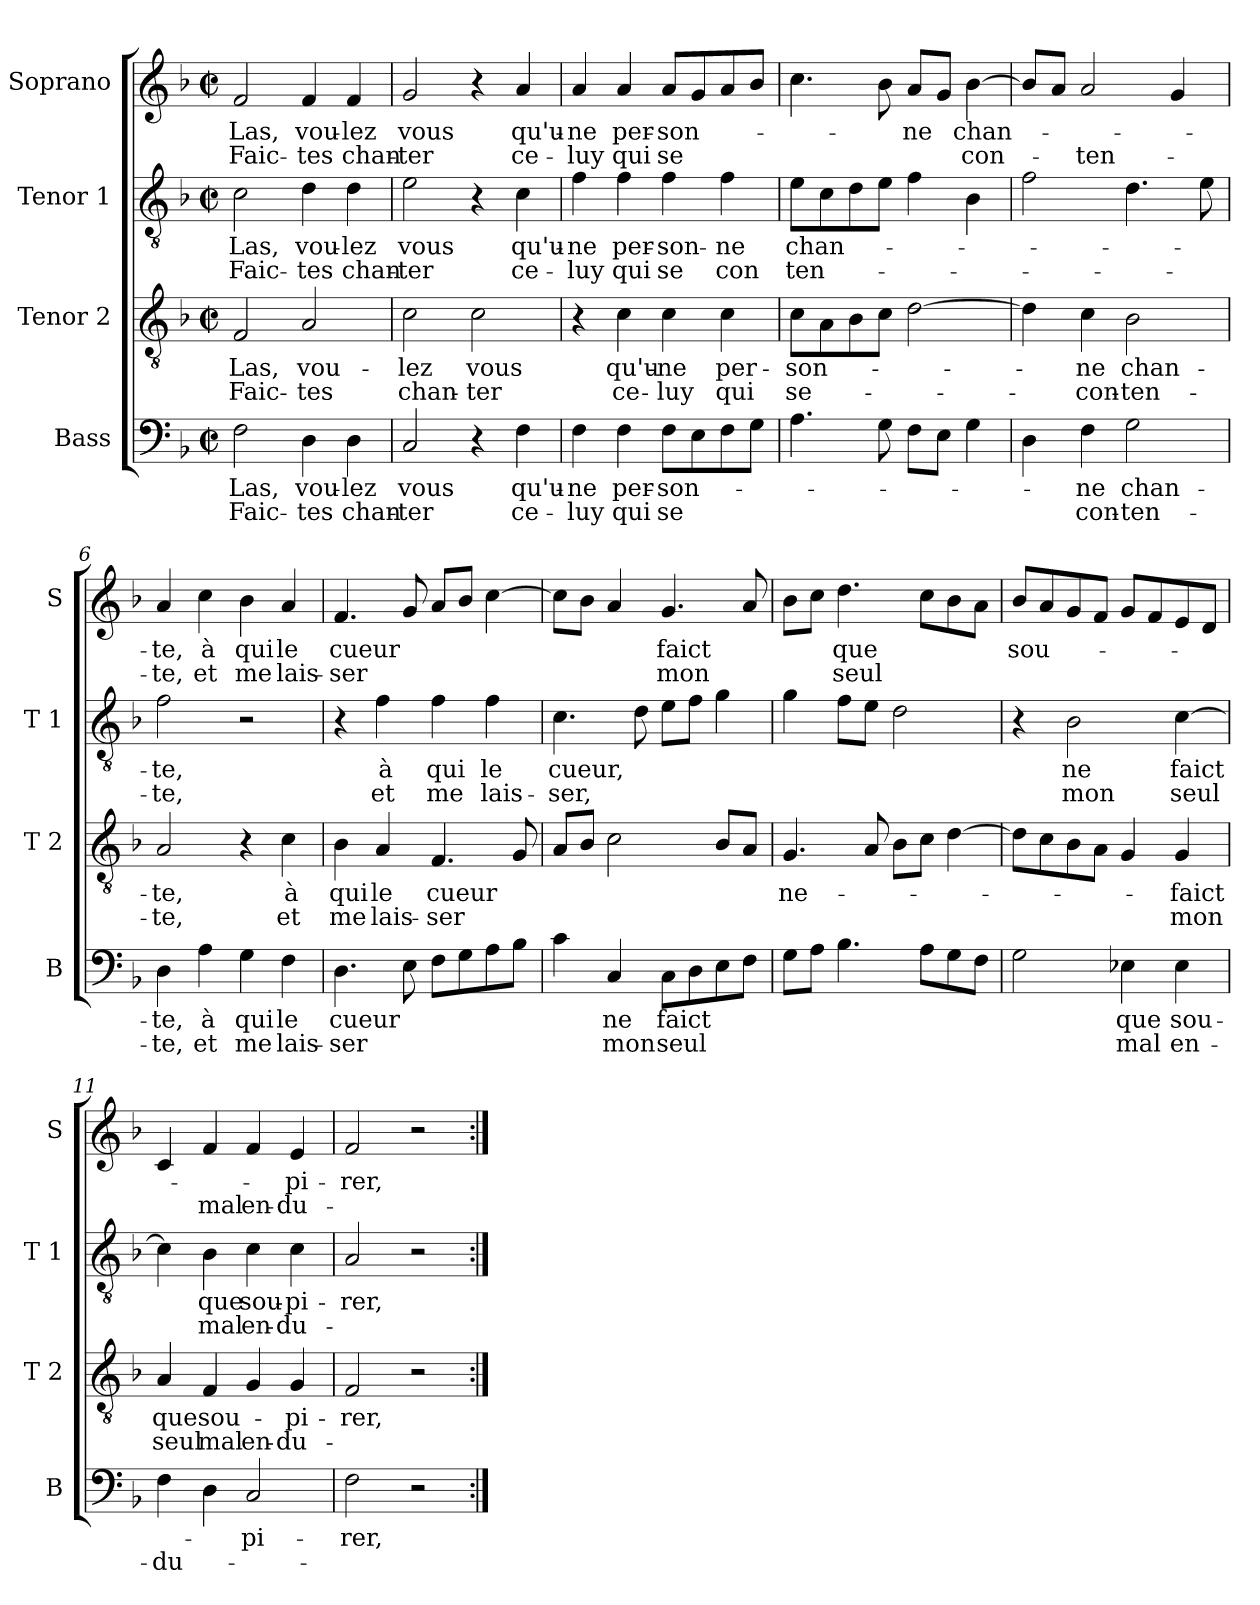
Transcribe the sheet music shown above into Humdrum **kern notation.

**kern	**text	**text	**kern	**text	**text	**kern	**text	**text	**kern	**text	**text
*part4	*part4	*part4	*part3	*part3	*part3	*part2	*part2	*part2	*part1	*part1	*part1
*staff4	*staff4	*staff4	*staff3	*staff3	*staff3	*staff2	*staff2	*staff2	*staff1	*staff1	*staff1
*I"Bass	*	*	*I"Tenor 2	*	*	*I"Tenor 1	*	*	*I"Soprano	*	*
*I'B	*	*	*I'T 2	*	*	*I'T 1	*	*	*I'S	*	*
*clefF4	*	*	*clefGv2	*	*	*clefGv2	*	*	*clefG2	*	*
*k[b-]	*	*	*k[b-]	*	*	*k[b-]	*	*	*k[b-]	*	*
*F:	*	*	*F:	*	*	*F:	*	*	*F:	*	*
*M2/2	*	*	*M2/2	*	*	*M2/2	*	*	*M2/2	*	*
*met(c|)	*	*	*met(c|)	*	*	*met(c|)	*	*	*met(c|)	*	*
=1	=1	=1	=1	=1	=1	=1	=1	=1	=1	=1	=1
!	!LO:LY:b	!LO:LY:b	!	!LO:LY:b	!LO:LY:b	!	!LO:LY:b	!LO:LY:b	!	!LO:LY:b	!LO:LY:b
2F\	Las,	Faic-	2F/	Las,	Faic-	2c\	Las,	Faic-	2f/	Las,	Faic-
!	!LO:LY:b	!LO:LY:b	!	!LO:LY:b	!LO:LY:b	!	!LO:LY:b	!LO:LY:b	!	!LO:LY:b	!LO:LY:b
4D\	vou-	-tes	2A/	vou-	-tes	4d\	vou-	-tes	4f/	vou-	-tes
!	!LO:LY:b	!LO:LY:b	!	!	!	!	!LO:LY:b	!LO:LY:b	!	!LO:LY:b	!LO:LY:b
4D\	-lez	chan-	.	.	.	4d\	-lez	chan-	4f/	-lez	chan-
=2	=2	=2	=2	=2	=2	=2	=2	=2	=2	=2	=2
!	!LO:LY:b	!LO:LY:b	!	!LO:LY:b	!LO:LY:b	!	!LO:LY:b	!LO:LY:b	!	!LO:LY:b	!LO:LY:b
2C/	vous	-ter	2c\	-lez	chan-	2e\	vous	-ter	2g/	vous	-ter
!	!	!	!	!LO:LY:b	!LO:LY:b	!	!	!	!	!	!
4r	.	.	2c\	vous	-ter	4r	.	.	4r	.	.
!	!LO:LY:b	!LO:LY:b	!	!	!	!	!LO:LY:b	!LO:LY:b	!	!LO:LY:b	!LO:LY:b
4F\	qu'u-	ce-	.	.	.	4c\	qu'u-	ce-	4a/	qu'u-	ce-
=3	=3	=3	=3	=3	=3	=3	=3	=3	=3	=3	=3
!	!LO:LY:b	!LO:LY:b	!	!	!	!	!LO:LY:b	!LO:LY:b	!	!LO:LY:b	!LO:LY:b
4F\	-ne	-luy	4r	.	.	4f\	-ne	-luy	4a/	-ne	-luy
!	!LO:LY:b	!LO:LY:b	!	!LO:LY:b	!LO:LY:b	!	!LO:LY:b	!LO:LY:b	!	!LO:LY:b	!LO:LY:b
4F\	per-	qui	4c\	qu'u-	ce-	4f\	per-	qui	4a/	per-	qui
!	!LO:LY:b	!LO:LY:b	!	!LO:LY:b	!LO:LY:b	!	!LO:LY:b	!LO:LY:b	!	!LO:LY:b	!LO:LY:b
8F\L	-son-	se	4c\	-ne	-luy	4f\	-son-	se	8a/L	-son-	se
8E\	.	.	.	.	.	.	.	.	8g/	.	.
!	!	!	!	!LO:LY:b	!LO:LY:b	!	!LO:LY:b	!LO:LY:b	!	!	!
8F\	.	.	4c\	per-	qui	4f\	-ne	con	8a/	.	.
8G\J	.	.	.	.	.	.	.	.	8b-/J	.	.
=4	=4	=4	=4	=4	=4	=4	=4	=4	=4	=4	=4
!	!	!	!	!LO:LY:b	!LO:LY:b	!	!LO:LY:b	!LO:LY:b	!	!	!
4.A\	.	.	8c\L	-son-	se-	8e\L	chan-	ten-	4.cc\	.	.
.	.	.	8A\	.	.	8c\	.	.	.	.	.
.	.	.	8B-\	.	.	8d\	.	.	.	.	.
8G\	.	.	8c\J	.	.	8e\J	.	.	8b-\	.	.
!	!	!	!	!	!	!	!	!	!	!LO:LY:b	!
8F\L	.	.	[2d\	.	.	4f\	.	.	8a/L	-ne	.
8E\J	.	.	.	.	.	.	.	.	8g/J	.	.
!	!	!	!	!	!	!	!	!	!	!LO:LY:b	!LO:LY:b
4G\	.	.	.	.	.	4B-\	.	.	[4b-\	chan-	con-
=5	=5	=5	=5	=5	=5	=5	=5	=5	=5	=5	=5
4D\	.	.	4d\]	.	.	2f\	.	.	8b-/L]	.	.
.	.	.	.	.	.	.	.	.	8a/J	.	.
!	!LO:LY:b	!LO:LY:b	!	!LO:LY:b	!LO:LY:b	!	!	!	!	!	!LO:LY:b
4F\	-ne	con-	4c\	-ne	-con-	.	.	.	2a/	.	-ten-
!	!LO:LY:b	!LO:LY:b	!	!LO:LY:b	!LO:LY:b	!	!	!	!	!	!
2G\	chan-	-ten-	2B-\	chan-	-ten-	4.d\	.	.	.	.	.
.	.	.	.	.	.	.	.	.	4g/	.	.
.	.	.	.	.	.	8e\	.	.	.	.	.
!!LO:LB:g=z
=6	=6	=6	=6	=6	=6	=6	=6	=6	=6	=6	=6
!	!LO:LY:b	!LO:LY:b	!	!LO:LY:b	!LO:LY:b	!	!LO:LY:b	!LO:LY:b	!	!LO:LY:b	!LO:LY:b
4D\	-te,	-te,	2A/	-te,	-te,	2f\	-te,	-te,	4a/	-te,	-te,
!	!LO:LY:b	!LO:LY:b	!	!	!	!	!	!	!	!LO:LY:b	!LO:LY:b
4A\	à	et	.	.	.	.	.	.	4cc\	à	et
!	!LO:LY:b	!LO:LY:b	!	!	!	!	!	!	!	!LO:LY:b	!LO:LY:b
4G\	qui	me	4r	.	.	2r	.	.	4b-\	qui	me
!	!LO:LY:b	!LO:LY:b	!	!LO:LY:b	!LO:LY:b	!	!	!	!	!LO:LY:b	!LO:LY:b
4F\	le	lais-	4c\	à	et	.	.	.	4a/	le	lais-
=7	=7	=7	=7	=7	=7	=7	=7	=7	=7	=7	=7
!	!LO:LY:b	!LO:LY:b	!	!LO:LY:b	!LO:LY:b	!	!	!	!	!LO:LY:b	!LO:LY:b
4.D\	cueur	-ser	4B-\	qui	me	4r	.	.	4.f/	cueur	-ser
!	!	!	!	!LO:LY:b	!LO:LY:b	!	!LO:LY:b	!LO:LY:b	!	!	!
.	.	.	4A/	le	lais-	4f\	à	et	.	.	.
8E\	.	.	.	.	.	.	.	.	8g/	.	.
!	!	!	!	!LO:LY:b	!LO:LY:b	!	!LO:LY:b	!LO:LY:b	!	!	!
8F\L	.	.	4.F/	cueur	-ser	4f\	qui	me	8a/L	.	.
8G\	.	.	.	.	.	.	.	.	8b-/J	.	.
!	!	!	!	!	!	!	!LO:LY:b	!LO:LY:b	!	!	!
8A\	.	.	.	.	.	4f\	le	lais-	[4cc\	.	.
8B-\J	.	.	8G/	.	.	.	.	.	.	.	.
=8	=8	=8	=8	=8	=8	=8	=8	=8	=8	=8	=8
!	!	!	!	!	!	!	!LO:LY:b	!LO:LY:b	!	!	!
4c\	.	.	8A/L	.	.	4.c\	cueur,	-ser,	8cc\L]	.	.
.	.	.	8B-/J	.	.	.	.	.	8b-\J	.	.
!	!LO:LY:b	!LO:LY:b	!	!	!	!	!	!	!	!	!
4C/	ne	mon	2c\	.	.	.	.	.	4a/	.	.
.	.	.	.	.	.	8d\	.	.	.	.	.
!	!LO:LY:b	!LO:LY:b	!	!	!	!	!	!	!	!LO:LY:b	!LO:LY:b
8C\L	faict	seul	.	.	.	8e\L	.	.	4.g/	faict	mon
8D\	.	.	.	.	.	8f\J	.	.	.	.	.
8E\	.	.	8B-/L	.	.	4g\	.	.	.	.	.
8F\J	.	.	8A/J	.	.	.	.	.	8a/	.	.
=9	=9	=9	=9	=9	=9	=9	=9	=9	=9	=9	=9
!	!	!	!	!LO:LY:b	!	!	!	!	!	!	!
8G\L	.	.	4.G/	ne-	.	4g\	.	.	8b-\L	.	.
8A\J	.	.	.	.	.	.	.	.	8cc\J	.	.
!	!	!	!	!	!	!	!	!	!	!LO:LY:b	!LO:LY:b
4.B-\	.	.	.	.	.	8f\L	.	.	4.dd\	que	seul
.	.	.	8A/	.	.	8e\J	.	.	.	.	.
.	.	.	8B-\L	.	.	2d\	.	.	.	.	.
8A\L	.	.	8c\J	.	.	.	.	.	8cc\L	.	.
8G\	.	.	[4d\	.	.	.	.	.	8b-\	.	.
8F\J	.	.	.	.	.	.	.	.	8a\J	.	.
=10	=10	=10	=10	=10	=10	=10	=10	=10	=10	=10	=10
!	!	!	!	!	!	!	!	!	!	!LO:LY:b	!
2G\	.	.	8d\L]	.	.	4r	.	.	8b-/L	sou-	.
.	.	.	8c\	.	.	.	.	.	8a/	.	.
!	!	!	!	!	!	!	!LO:LY:b	!LO:LY:b	!	!	!
.	.	.	8B-\	.	.	2B-\	ne	mon	8g/	.	.
.	.	.	8A\J	.	.	.	.	.	8f/J	.	.
!	!LO:LY:b	!LO:LY:b	!	!	!	!	!	!	!	!	!
4E-X\	que	mal	4G/	.	.	.	.	.	8g/L	.	.
.	.	.	.	.	.	.	.	.	8f/	.	.
!	!LO:LY:b	!LO:LY:b	!	!LO:LY:b	!LO:LY:b	!	!LO:LY:b	!LO:LY:b	!	!	!
4E-\	sou-	en-	4G/	-faict	mon	[4c\	faict	seul	8e/	.	.
.	.	.	.	.	.	.	.	.	8d/J	.	.
!!LO:PB:g=z
=11	=11	=11	=11	=11	=11	=11	=11	=11	=11	=11	=11
!	!	!LO:LY:b	!	!LO:LY:b	!LO:LY:b	!	!	!	!	!	!
4F\	.	-du-	4A/	que	seul	4c\]	.	.	4c/	.	.
!	!	!	!	!LO:LY:b	!LO:LY:b	!	!LO:LY:b	!LO:LY:b	!	!	!LO:LY:b
4D\	.	.	4F/	sou-	mal	4B-\	que	mal	4f/	.	mal
!	!LO:LY:b	!	!	!	!LO:LY:b	!	!LO:LY:b	!LO:LY:b	!	!	!LO:LY:b
2C/	-pi-	.	4G/	.	en-	4c\	sou-	en-	4f/	.	en-
!	!	!	!	!LO:LY:b	!LO:LY:b	!	!LO:LY:b	!LO:LY:b	!	!LO:LY:b	!LO:LY:b
.	.	.	4G/	-pi-	-du-	4c\	-pi-	-du-	4e/	-pi-	-du-
=12	=12	=12	=12	=12	=12	=12	=12	=12	=12	=12	=12
!	!LO:LY:b	!	!	!LO:LY:b	!	!	!LO:LY:b	!	!	!LO:LY:b	!
2F\	-rer,	.	2F/	-rer,	.	2A/	-rer,	.	2f/	-rer,	.
2r	.	.	2r	.	.	2r	.	.	2r	.	.
=:|!	=:|!	=:|!	=:|!	=:|!	=:|!	=:|!	=:|!	=:|!	=:|!	=:|!	=:|!
*-	*-	*-	*-	*-	*-	*-	*-	*-	*-	*-	*-
